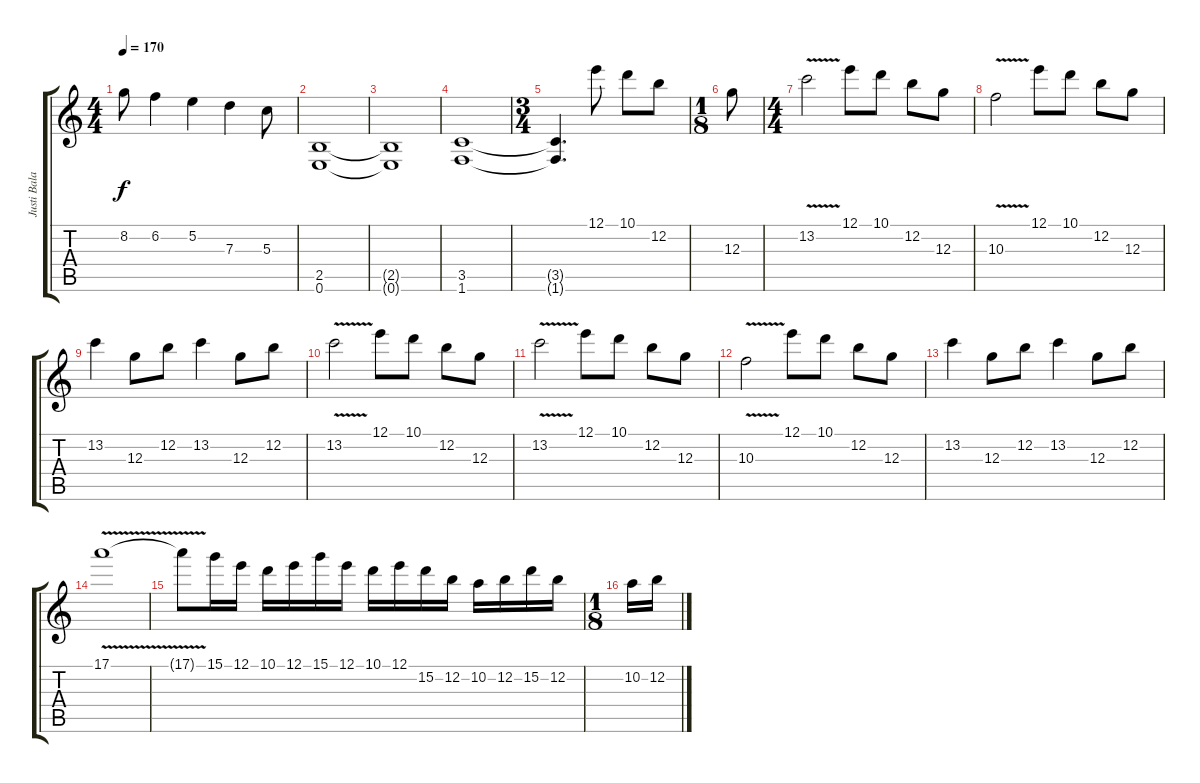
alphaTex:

\track ("Justi Bala" "Justi Bala") {instrument distortionguitar}
\staff {score tabs}
\tuning (E4 B3 G3 D3 A2 E2) {hide}
\ts (4 4)
\tempo 170
\clef g2
\ks c
8.2.8{dy f} 6.2.4 5.2.4 7.3.4 5.3.8 |
(2.5 0.6).1 |
(2.5{t} 0.6{t}).1 |
(3.5 1.6).1 |
\ts (3 4)
(3.5{t} 1.6{t}).4{d} 12.1.8 10.1.8 12.2.8 |
\ts (1 8)
12.3.8 |
\ts (4 4)
13.2{v}.2 12.1.8 10.1.8 12.2.8 12.3.8 |
10.3{v}.2 12.1.8 10.1.8 12.2.8 12.3.8 |
13.2.4 12.3.8 12.2.8 13.2.4 12.3.8 12.2.8 |
13.2{v}.2 12.1.8 10.1.8 12.2.8 12.3.8 |
13.2{v}.2 12.1.8 10.1.8 12.2.8 12.3.8 |
10.3{v}.2 12.1.8 10.1.8 12.2.8 12.3.8 |
13.2.4 12.3.8 12.2.8 13.2.4 12.3.8 12.2.8 |
17.1{v}.1 |
17.1{t}.8 15.1.16 12.1.16 10.1.16 12.1.16 15.1.16 12.1.16 10.1.16 12.1.16 15.2.16 12.2.16 10.2.16 12.2.16 15.2.16 12.2.16 |
\ts (1 8)
10.2.16 12.2.16
